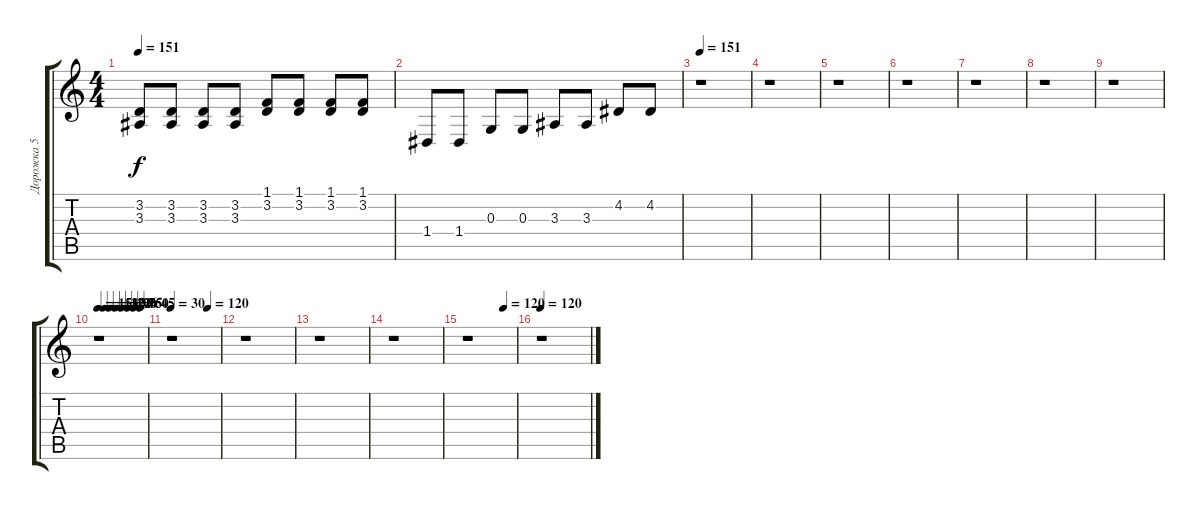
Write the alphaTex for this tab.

\track ("Дорожка 5" "Дорожка 5") {instrument pizzicatostrings}
\staff {score tabs}
\tuning (E4 B3 G3 D3 A2 E2) {hide}
\ts (4 4)
\tempo 151
\clef g2
\ks c
(3.2 3.3).8{dy f} (3.2 3.3).8 (3.2 3.3).8 (3.2 3.3).8 (1.1 3.2).8 (1.1 3.2).8 (1.1 3.2).8 (1.1 3.2).8 |
1.4.8 1.4.8 0.3.8 0.3.8 3.3.8 3.3.8 4.2.8 4.2.8 |
\tempo 151
r.1 |
r.1 |
r.1 |
r.1 |
r.1 |
r.1 |
r.1 |
\tempo 151
\tempo (137 0.125)
\tempo (122 0.25)
\tempo (106 0.375)
\tempo (90 0.5)
\tempo (75 0.625)
\tempo (60 0.75)
\tempo (45 0.875)
r.1 |
\tempo 30
\tempo (120 0.75)
r.1 |
r.1 |
r.1 |
r.1 |
\tempo (120 0.75)
r.1 |
\tempo 120
r.1
